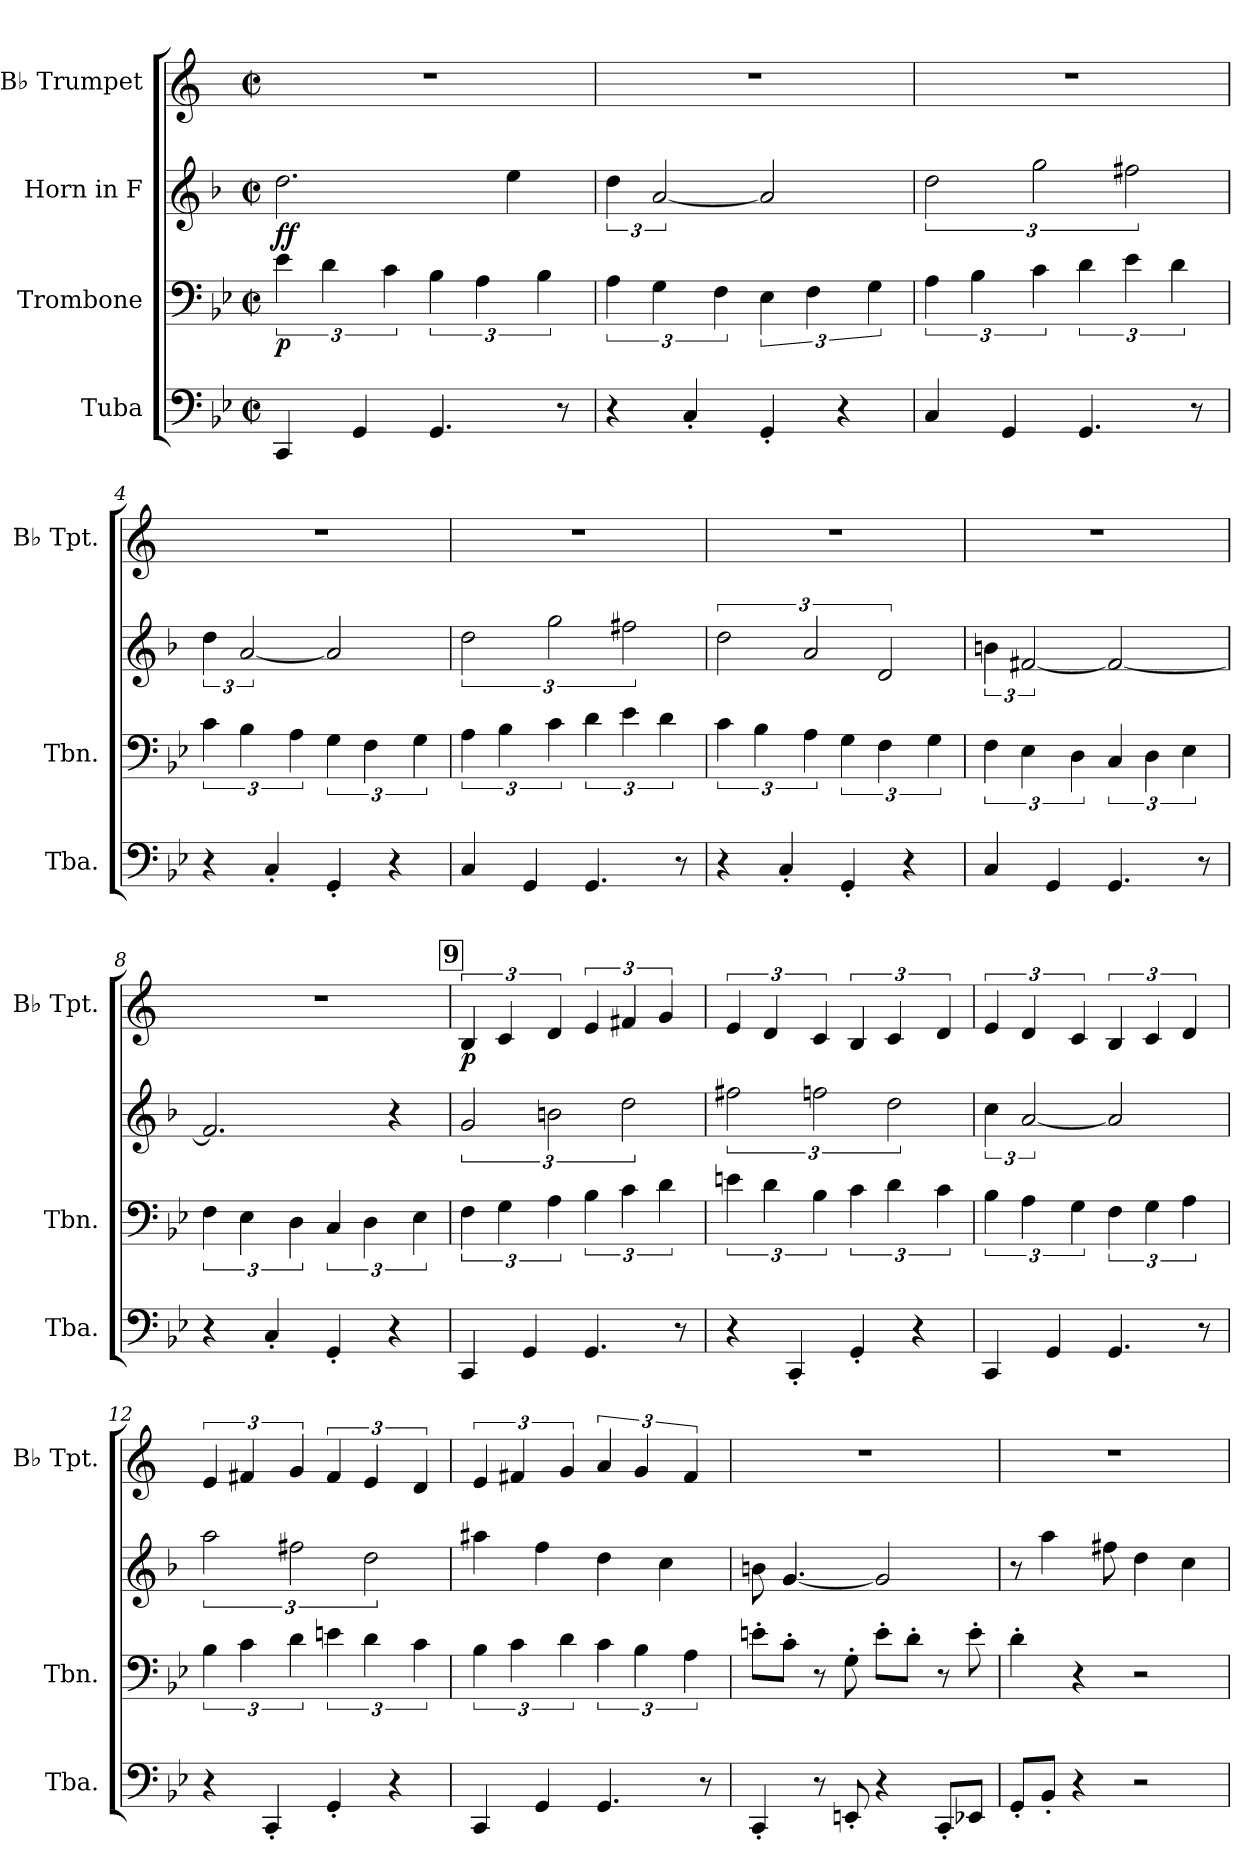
**kern	**kern	**dynam	**kern	**dynam	**kern	**dynam
*part4	*part3	*part3	*part2	*part2	*part1	*part1
*staff4	*staff3	*staff3	*staff2	*staff2	*staff1	*staff1
*I"Tuba	*I"Trombone	*	*I"Horn in F	*	*I"B♭ Trumpet	*
*I'Tba.	*I'Tbn.	*	*	*	*I'B♭ Tpt.	*
*clefF4	*clefF4	*	*clefG2	*	*clefG2	*
*	*	*	*ITrd4c7	*	*ITrd1c2	*
*k[b-e-]	*k[b-e-]	*	*k[b-e-]	*	*k[b-e-]	*
*M2/2	*M2/2	*	*M2/2	*	*M2/2	*
*met(c|)	*met(c|)	*	*met(c|)	*	*met(c|)	*
*MM108	*MM108	*	*MM108	*	*MM108	*
=1	=1	=1	=1	=1	=1	=1
!	!	!LO:DY:b	!	!LO:DY:b	!	!
4CC/	6e-\	p	2.g\	ff	1r	.
.	6d\	.	.	.	.	.
4GG/	.	.	.	.	.	.
.	6c\	.	.	.	.	.
4.GG/	6B-\	.	.	.	.	.
.	6A\	.	.	.	.	.
.	.	.	4a\	.	.	.
.	6B-\	.	.	.	.	.
8r	.	.	.	.	.	.
=2	=2	=2	=2	=2	=2	=2
4r	6A\	.	6g\	.	1r	.
.	6G\	.	[3d/	.	.	.
4C'/	.	.	.	.	.	.
.	6F\	.	.	.	.	.
4GG'/	6E-\	.	2d/]	.	.	.
.	6F\	.	.	.	.	.
4r	.	.	.	.	.	.
.	6G\	.	.	.	.	.
=3	=3	=3	=3	=3	=3	=3
4C/	6A\	.	3g\	.	1r	.
.	6B-\	.	.	.	.	.
4GG/	.	.	.	.	.	.
.	6c\	.	3cc\	.	.	.
4.GG/	6d\	.	.	.	.	.
.	6e-\	.	3bn\	.	.	.
.	6d\	.	.	.	.	.
8r	.	.	.	.	.	.
=4	=4	=4	=4	=4	=4	=4
4r	6c\	.	6g\	.	1r	.
.	6B-\	.	[3d/	.	.	.
4C'/	.	.	.	.	.	.
.	6A\	.	.	.	.	.
4GG'/	6G\	.	2d/]	.	.	.
.	6F\	.	.	.	.	.
4r	.	.	.	.	.	.
.	6G\	.	.	.	.	.
!!LO:LB:g=z
=5	=5	=5	=5	=5	=5	=5
4C/	6A\	.	3g\	.	1r	.
.	6B-\	.	.	.	.	.
4GG/	.	.	.	.	.	.
.	6c\	.	3cc\	.	.	.
4.GG/	6d\	.	.	.	.	.
.	6e-\	.	3bn\	.	.	.
.	6d\	.	.	.	.	.
8r	.	.	.	.	.	.
=6	=6	=6	=6	=6	=6	=6
4r	6c\	.	3g\	.	1r	.
.	6B-\	.	.	.	.	.
4C'/	.	.	.	.	.	.
.	6A\	.	3d/	.	.	.
4GG'/	6G\	.	.	.	.	.
.	6F\	.	3G/	.	.	.
4r	.	.	.	.	.	.
.	6G\	.	.	.	.	.
=7	=7	=7	=7	=7	=7	=7
4C/	6F\	.	6en\	.	1r	.
.	6E-\	.	[3Bn/	.	.	.
4GG/	.	.	.	.	.	.
.	6D\	.	.	.	.	.
4.GG/	6C/	.	2B/_	.	.	.
.	6D\	.	.	.	.	.
.	6E-\	.	.	.	.	.
8r	.	.	.	.	.	.
=8	=8	=8	=8	=8	=8	=8
4r	6F\	.	2.Bn/]	.	1r	.
.	6E-\	.	.	.	.	.
4C'/	.	.	.	.	.	.
.	6D\	.	.	.	.	.
4GG'/	6C/	.	.	.	.	.
.	6D\	.	.	.	.	.
4r	.	.	4r	.	.	.
.	6E-\	.	.	.	.	.
!!LO:PB:g=z
!!LO:REH:place=s1:a:B:fs=14:t=9
=9	=9	=9	=9	=9	=9	=9
!	!	!	!	!	!	!LO:DY:b
4CC/	6F\	.	3c/	.	6A/	p
.	6G\	.	.	.	6B-/	.
4GG/	.	.	.	.	.	.
.	6A\	.	3en\	.	6c/	.
4.GG/	6B-\	.	.	.	6d/	.
.	6c\	.	3g\	.	6en/	.
.	6d\	.	.	.	6f/	.
8r	.	.	.	.	.	.
=10	=10	=10	=10	=10	=10	=10
4r	6en\	.	3bn\	.	6d/	.
.	6d\	.	.	.	6c/	.
4CC'/	.	.	.	.	.	.
.	6B-\	.	3b-X\	.	6B-/	.
4GG'/	6c\	.	.	.	6A/	.
.	6d\	.	3g\	.	6B-/	.
4r	.	.	.	.	.	.
.	6c\	.	.	.	6c/	.
=11	=11	=11	=11	=11	=11	=11
4CC/	6B-\	.	6f\	.	6d/	.
.	6A\	.	[3d/	.	6c/	.
4GG/	.	.	.	.	.	.
.	6G\	.	.	.	6B-/	.
4.GG/	6F\	.	2d/]	.	6A/	.
.	6G\	.	.	.	6B-/	.
.	6A\	.	.	.	6c/	.
8r	.	.	.	.	.	.
=12	=12	=12	=12	=12	=12	=12
4r	6B-\	.	3dd\	.	6d/	.
.	6c\	.	.	.	6en/	.
4CC'/	.	.	.	.	.	.
.	6d\	.	3bn\	.	6f/	.
4GG'/	6en\	.	.	.	6e/	.
.	6d\	.	3g\	.	6d/	.
4r	.	.	.	.	.	.
.	6c\	.	.	.	6c/	.
!!LO:LB:g=z
=13	=13	=13	=13	=13	=13	=13
4CC/	6B-\	.	4dd#X\	.	6d/	.
.	6c\	.	.	.	6en/	.
4GG/	.	.	4b-\	.	.	.
.	6d\	.	.	.	6f/	.
4.GG/	6c\	.	4g\	.	6g/	.
.	6B-\	.	.	.	6f/	.
.	.	.	4f\	.	.	.
.	6A\	.	.	.	6e/	.
8r	.	.	.	.	.	.
=14	=14	=14	=14	=14	=14	=14
4CC'/	8en'\L	.	8en\	.	1r	.
.	8c'\J	.	[4.c/	.	.	.
8r	8r	.	.	.	.	.
8EEn'/	8G'\	.	.	.	.	.
4r	8e'\L	.	2c/]	.	.	.
.	8d'\J	.	.	.	.	.
8CC'/L	8r	.	.	.	.	.
8EE-X/J	8e'\	.	.	.	.	.
=15	=15	=15	=15	=15	=15	=15
8GG'/L	4d'\	.	8r	.	1r	.
8BB-'/J	.	.	4dd\	.	.	.
4r	4r	.	.	.	.	.
.	.	.	8bn\	.	.	.
2r	2r	.	4g\	.	.	.
.	.	.	4f\	.	.	.
=	=	=	=	=	=	=
*-	*-	*-	*-	*-	*-	*-
